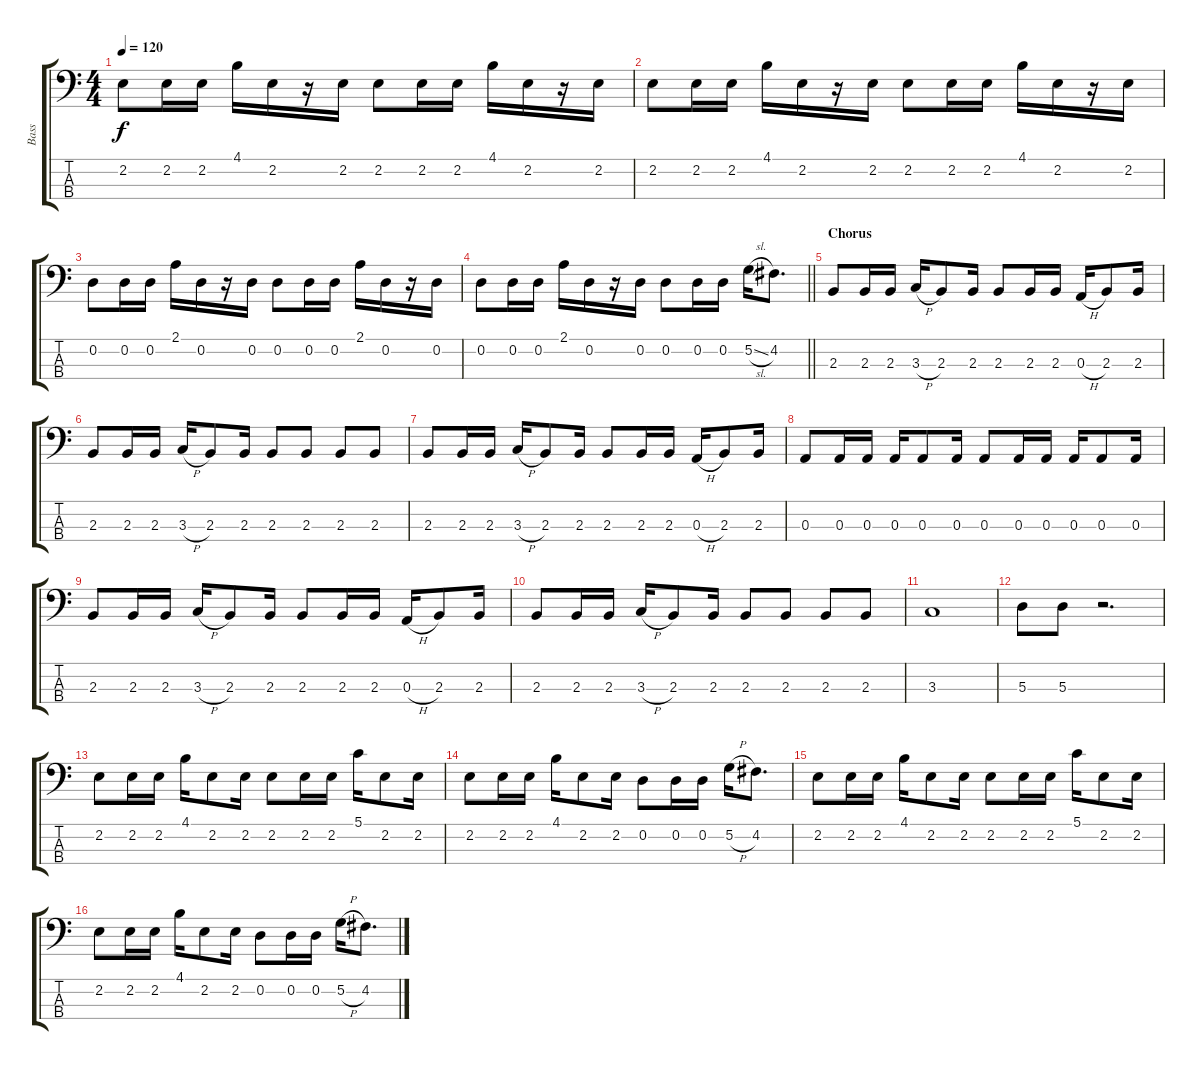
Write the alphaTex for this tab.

\track ("Bass" "Bass") {instrument electricbasspick}
\staff {score tabs}
\tuning (G2 D2 A1 E1) {hide}
\ts (4 4)
\tempo 120
\clef f4
\ks c
2.2.8{dy f} 2.2.16 2.2.16 4.1.16 2.2.16 r.16 2.2.16 2.2.8 2.2.16 2.2.16 4.1.16 2.2.16 r.16 2.2.16 |
2.2.8 2.2.16 2.2.16 4.1.16 2.2.16 r.16 2.2.16 2.2.8 2.2.16 2.2.16 4.1.16 2.2.16 r.16 2.2.16 |
0.2.8 0.2.16 0.2.16 2.1.16 0.2.16 r.16 0.2.16 0.2.8 0.2.16 0.2.16 2.1.16 0.2.16 r.16 0.2.16 |
\barLineRight lightlight
0.2.8 0.2.16 0.2.16 2.1.16 0.2.16 r.16 0.2.16 0.2.8 0.2.16 0.2.16 5.2{sl}.16 4.2.8{d} |
\section ("" "Chorus")
2.3.8 2.3.16 2.3.16 3.3{h}.16 2.3.8 2.3.16 2.3.8 2.3.16 2.3.16 0.3{h}.16 2.3.8 2.3.16 |
2.3.8 2.3.16 2.3.16 3.3{h}.16 2.3.8 2.3.16 2.3.8 2.3.8 2.3.8 2.3.8 |
2.3.8 2.3.16 2.3.16 3.3{h}.16 2.3.8 2.3.16 2.3.8 2.3.16 2.3.16 0.3{h}.16 2.3.8 2.3.16 |
0.3.8 0.3.16 0.3.16 0.3.16 0.3.8 0.3.16 0.3.8 0.3.16 0.3.16 0.3.16 0.3.8 0.3.16 |
2.3.8 2.3.16 2.3.16 3.3{h}.16 2.3.8 2.3.16 2.3.8 2.3.16 2.3.16 0.3{h}.16 2.3.8 2.3.16 |
2.3.8 2.3.16 2.3.16 3.3{h}.16 2.3.8 2.3.16 2.3.8 2.3.8 2.3.8 2.3.8 |
3.3.1 |
5.3.8 5.3.8 r.2{d} |
2.2.8 2.2.16 2.2.16 4.1.16 2.2.8 2.2.16 2.2.8 2.2.16 2.2.16 5.1.16 2.2.8 2.2.16 |
2.2.8 2.2.16 2.2.16 4.1.16 2.2.8 2.2.16 0.2.8 0.2.16 0.2.16 5.2{h}.16 4.2.8{d} |
2.2.8 2.2.16 2.2.16 4.1.16 2.2.8 2.2.16 2.2.8 2.2.16 2.2.16 5.1.16 2.2.8 2.2.16 |
2.2.8 2.2.16 2.2.16 4.1.16 2.2.8 2.2.16 0.2.8 0.2.16 0.2.16 5.2{h}.16 4.2.8{d}
